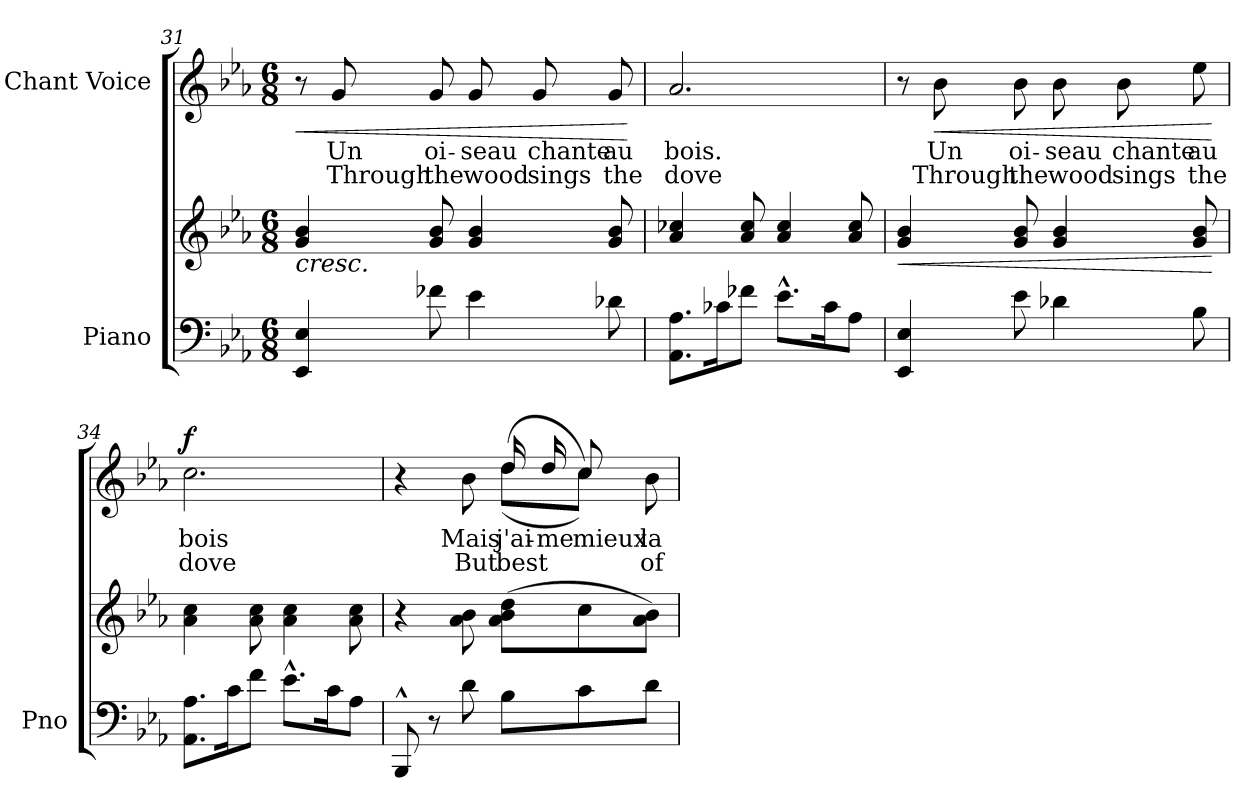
**kern	**kern	**dynam	**kern	**text	**text	**dynam
*part2	*part2	*part2	*part1	*part1	*part1	*part1
*staff3	*staff2	*staff2/3	*staff1	*staff1	*staff1	*staff1
*I"Piano	*	*	*I"Chant Voice	*	*	*
*I'Pno	*	*	*	*	*	*
*clefF4	*clefG2	*	*clefG2	*	*	*
*k[b-e-a-]	*k[b-e-a-]	*	*k[b-e-a-]	*	*	*
*M6/8	*M6/8	*	*M6/8	*	*	*
=31	=31	=31	=31	=31	=31	=31
!	!LO:TX:b:i:t=cresc.	!	!	!	!	!
!	!	!	!	!	!	!LO:HP:b
4EE-/ 4E-/	4g/ 4b-/	.	8r	.	.	<
!	!	!	!	!LO:LY:b	!LO:LY:b	!
.	.	.	8g/	Un	Through	.
!	!	!	!	!LO:LY:b	!LO:LY:b	!
8f-X\	8g/ 8b-/	.	8g/	oi-	the	.
!	!	!	!	!LO:LY:b	!LO:LY:b	!
4e-\	4g/ 4b-/	.	8g/	-seau	wood	.
!	!	!	!	!LO:LY:b	!LO:LY:b	!
.	.	.	8g/	chante	sings	.
!	!	!	!	!LO:LY:b	!LO:LY:b	!
8d-X\	8g/ 8b-/	.	8g/	au	the	.
.	.	.	.	.	.	[
!!LO:LB:g=z
=32	=32	=32	=32	=32	=32	=32
!	!	!	!	!LO:LY:b	!LO:LY:b	!
8.AA-\ 8.A-\L	4a-/ 4cc-X/	.	2.a-/	bois.	dove	.
16c-X\K	.	.	.	.	.	.
8f-X\J	8a-/ 8cc-/	.	.	.	.	.
8.e-^^\L	4a-/ 4cc-/	.	.	.	.	.
16c-\K	.	.	.	.	.	.
8A-\J	8a-/ 8cc-/	.	.	.	.	.
!!LO:PB:g=z
=33	=33	=33	=33	=33	=33	=33
!	!	!LO:HP:b	!	!	!	!
4EE-/ 4E-/	4g/ 4b-/	<	8r	.	.	.
!	!	!	!	!LO:LY:b	!LO:LY:b	!LO:HP:b
.	.	.	8b-\	Un	Through	<
!	!	!	!	!LO:LY:b	!LO:LY:b	!
8e-\	8g/ 8b-/	.	8b-\	oi-	the	.
!	!	!	!	!LO:LY:b	!LO:LY:b	!
4d-X\	4g/ 4b-/	.	8b-\	-seau	wood	.
!	!	!	!	!LO:LY:b	!LO:LY:b	!
.	.	.	8b-\	chante	sings	.
!	!	!	!	!LO:LY:b	!LO:LY:b	!
8B-\	8g/ 8b-/	.	8ee-\	au	the	.
.	.	[	.	.	.	[
=34	=34	=34	=34	=34	=34	=34
!	!	!	!	!LO:LY:b	!LO:LY:b	!LO:DY:a
8.AA-\ 8.A-\L	4a-\ 4cc\	.	2.cc\	bois	dove	f
16c\K	.	.	.	.	.	.
8f\J	8a-\ 8cc\	.	.	.	.	.
8.e-^^\L	4a-\ 4cc\	.	.	.	.	.
16c\K	.	.	.	.	.	.
8A-\J	8a-\ 8cc\	.	.	.	.	.
=35	=35	=35	=35	=35	=35	=35
*	*	*	*^	*	*	*
8BBB-^^/	4r	.	4r	4.ryy	.	.	.
8r	.	.	.	.	.	.	.
!	!	!	!	!	!LO:LY:b	!LO:LY:b	!LO:DY:a
!	!	!	!	!	!	!	!LO:DY:n=1:a
8d\	8a-\ 8b-\	.	8b-\	.	Mais	But	other-dynamics f
!	!	!	!	!	!LO:LY:b	!LO:LY:b	!
8B-\L	(8a-\ 8b-\ 8dd\L	.	16dd/	((8dd\L	j'ai-	best	.
!	!	!	!	!	!LO:LY:b	!	!
.	.	.	16dd/	.	-me	.	.
!	!	!	!	!	!LO:LY:b	!	!
8c\	8cc\	.	8cc/	8cc\J))	mieux	.	.
!	!	!	!	!	!LO:LY:b	!LO:LY:b	!
8d\J	8a-\ 8b-\J)	.	8b-\	8ryy	la	of	.
*	*	*	*v	*v	*	*	*
=	=	=	=	=	=	=
*-	*-	*-	*-	*-	*-	*-
